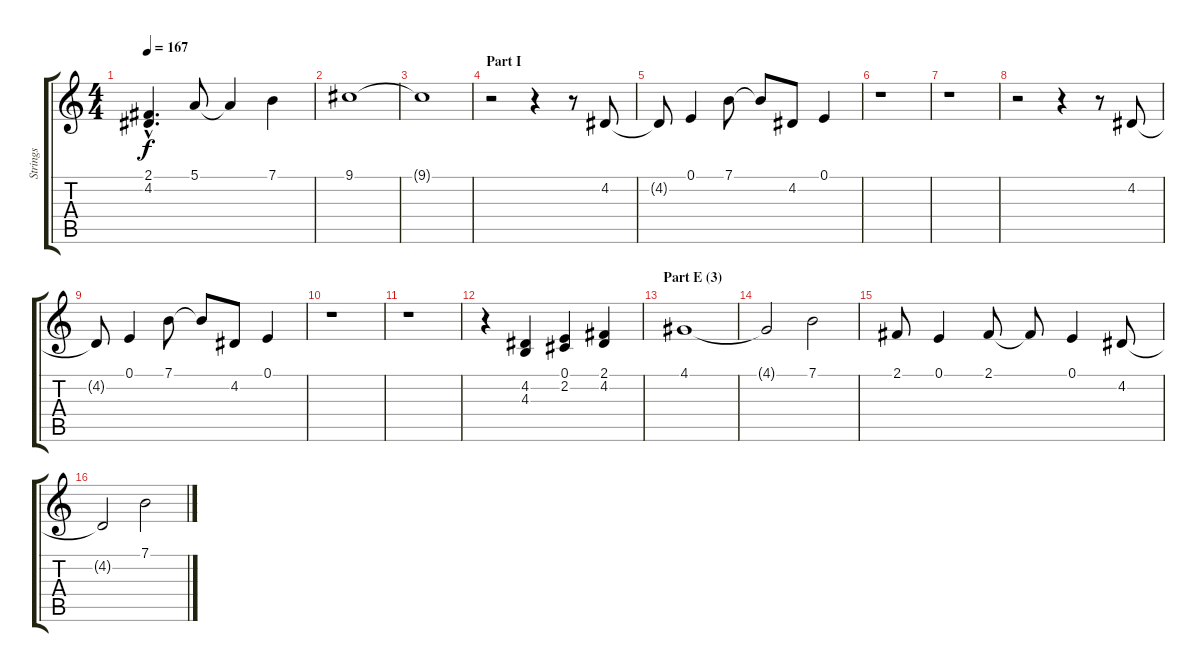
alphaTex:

\track ("Strings" "Strings") {instrument stringensemble1}
\staff {score tabs}
\tuning (E4 B3 G3 D3 A2 E2) {hide}
\ts (4 4)
\tempo 167
\clef g2
\ks c
(2.1{hac} 4.2{hac}).4{d dy f} 5.1.8 5.1{t}.4 7.1.4 |
9.1.1 |
9.1{t}.1 |
\section ("" "Part I")
r.2 r.4 r.8 4.2.8 |
4.2{t}.8 0.1.4 7.1.8 7.1{t}.8 4.2.8 0.1.4 |
r.1 |
r.1 |
r.2 r.4 r.8 4.2.8 |
4.2{t}.8 0.1.4 7.1.8 7.1{t}.8 4.2.8 0.1.4 |
r.1 |
r.1 |
r.4 (4.2 4.3).4 (0.1 2.2).4 (2.1 4.2).4 |
\section ("" "Part E (3)")
4.1.1 |
4.1{t}.2 7.1.2 |
2.1.8 0.1.4 2.1.8 2.1{t}.8 0.1.4 4.2.8 |
4.2{t}.2 7.1.2
